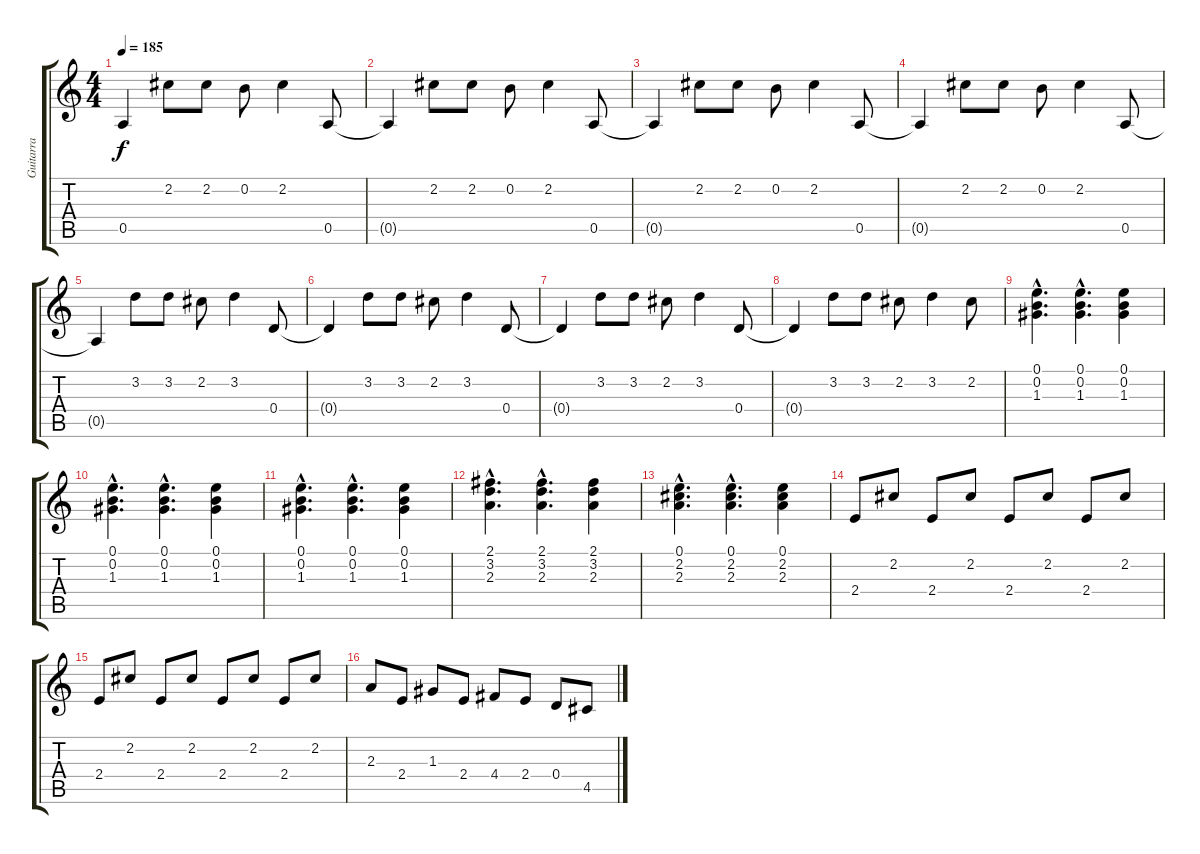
\track ("Guitarra" "Guitarra") {instrument electricguitarjazz}
\staff {score tabs}
\tuning (E4 B3 G3 D3 A2 E2) {hide}
\ts (4 4)
\tempo 185
\clef g2
\ks c
0.5{t}.4{dy f} 2.2.8 2.2.8 0.2.8 2.2.4 0.5.8 |
0.5{t}.4 2.2.8 2.2.8 0.2.8 2.2.4 0.5.8 |
0.5{t}.4 2.2.8 2.2.8 0.2.8 2.2.4 0.5.8 |
0.5{t}.4 2.2.8 2.2.8 0.2.8 2.2.4 0.5.8 |
0.5{t}.4 3.2.8 3.2.8 2.2.8 3.2.4 0.4.8 |
0.4{t}.4 3.2.8 3.2.8 2.2.8 3.2.4 0.4.8 |
0.4{t}.4 3.2.8 3.2.8 2.2.8 3.2.4 0.4.8 |
0.4{t}.4 3.2.8 3.2.8 2.2.8 3.2.4 2.2.8 |
(0.1{hac} 0.2{hac} 1.3{hac}).4{d} (0.1{hac} 0.2{hac} 1.3{hac}).4{d} (0.1 0.2 1.3).4 |
(0.1{hac} 0.2{hac} 1.3{hac}).4{d} (0.1{hac} 0.2{hac} 1.3{hac}).4{d} (0.1 0.2 1.3).4 |
(0.1{hac} 0.2{hac} 1.3{hac}).4{d} (0.1{hac} 0.2{hac} 1.3{hac}).4{d} (0.1 0.2 1.3).4 |
(2.1{hac} 3.2{hac} 2.3{hac}).4{d} (2.1{hac} 3.2{hac} 2.3{hac}).4{d} (2.1 3.2 2.3).4 |
(0.1{hac} 2.2{hac} 2.3{hac}).4{d} (0.1{hac} 2.2{hac} 2.3{hac}).4{d} (0.1 2.2 2.3).4 |
2.4.8 2.2.8 2.4.8 2.2.8 2.4.8 2.2.8 2.4.8 2.2.8 |
2.4.8 2.2.8 2.4.8 2.2.8 2.4.8 2.2.8 2.4.8 2.2.8 |
2.3.8 2.4.8 1.3.8 2.4.8 4.4.8 2.4.8 0.4.8 4.5.8
